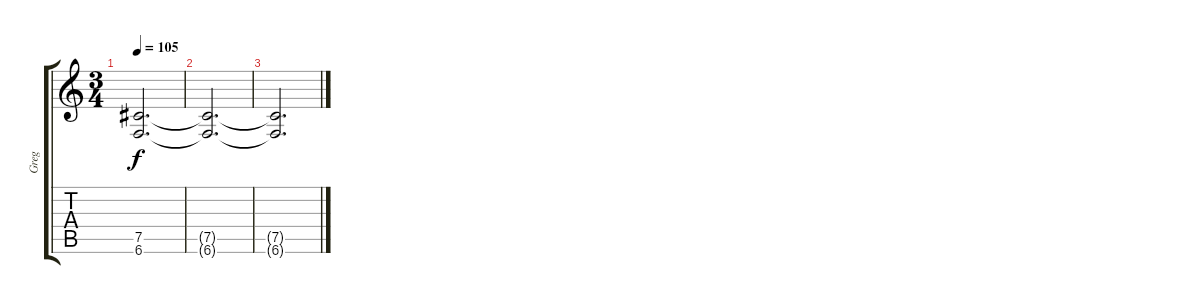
\track ("Greg" "Greg") {instrument distortionguitar}
\staff {score tabs}
\tuning (Db4 Ab3 E3 B2 Gb2 B1) {hide}
\ts (3 4)
\tempo 105
\clef g2
\ks c
(7.5{t} 6.6{t}).2{d dy f} |
(7.5{t} 6.6{t}).2{d} |
(7.5{t} 6.6{t}).2{d}
